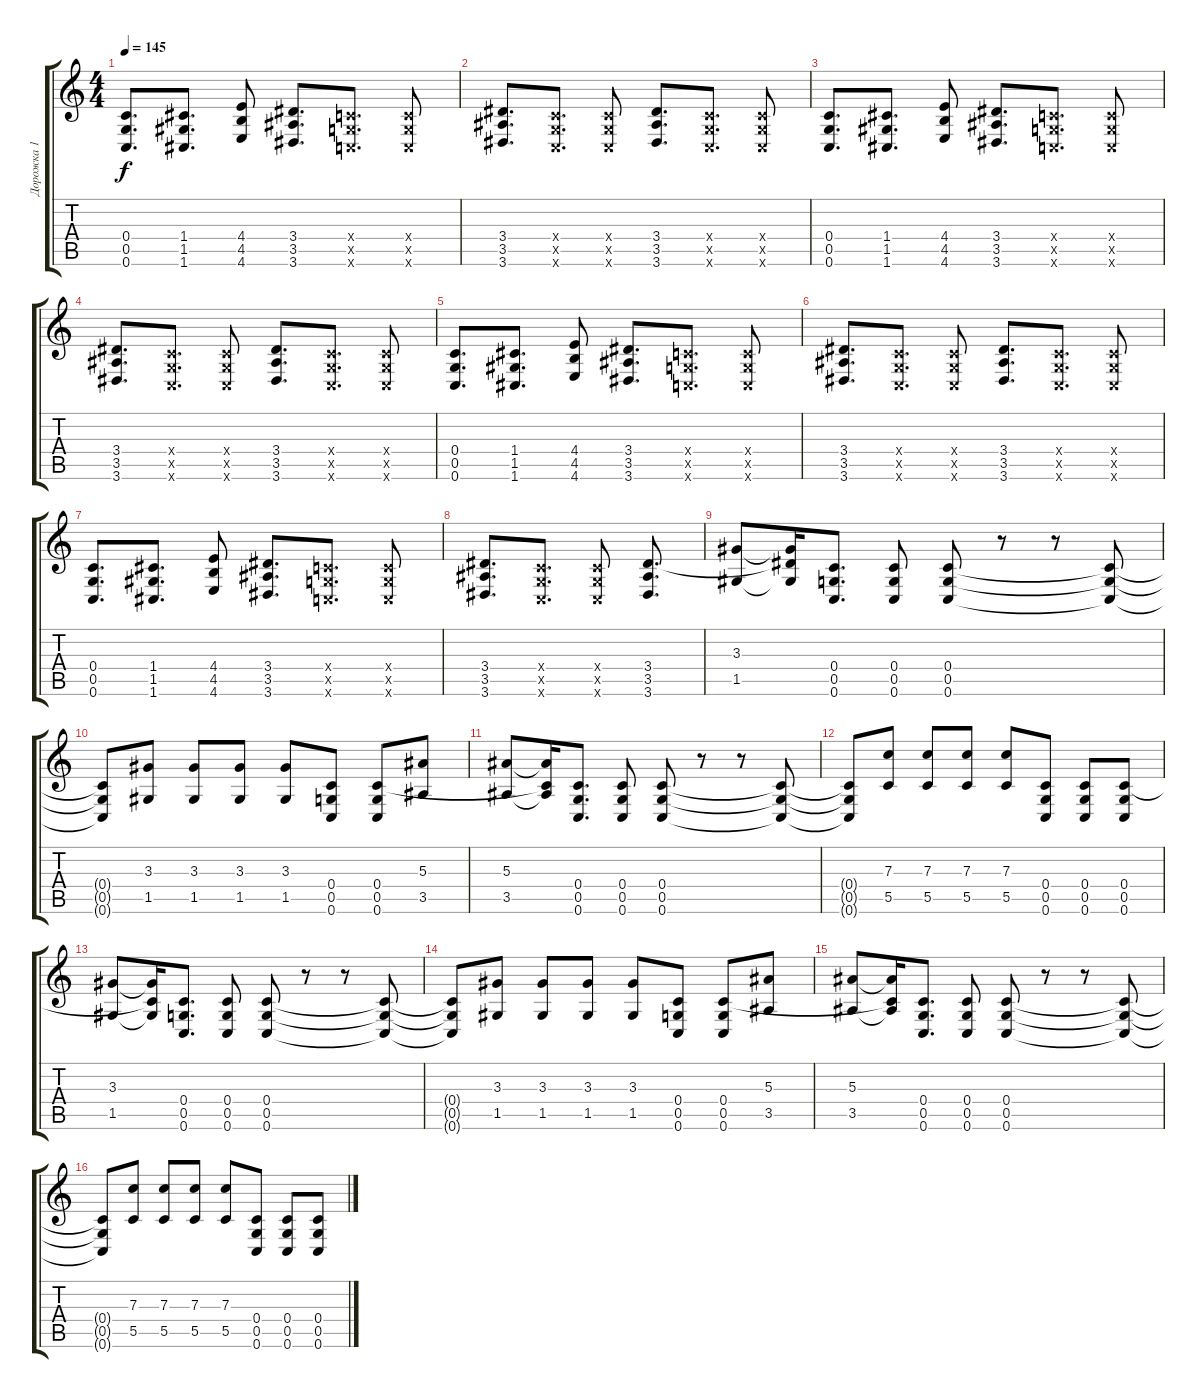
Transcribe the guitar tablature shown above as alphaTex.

\track ("Дорожка 1" "Дорожка 1") {instrument distortionguitar}
\staff {score tabs}
\tuning (D4 A3 F3 C3 G2 C2) {hide}
\ts (4 4)
\tempo 145
\clef g2
\ks c
(0.4 0.5 0.6).8{d dy f} (1.4 1.5 1.6).8{d} (4.4 4.5 4.6).8 (3.4 3.5 3.6).8{d} (0.4{x} 0.5{x} 0.6{x}).8{d} (0.4{x} 0.5{x} 0.6{x}).8 |
(3.4 3.5 3.6).8{d} (0.4{x} 0.5{x} 0.6{x}).8{d} (0.4{x} 0.5{x} 0.6{x}).8 (3.4 3.5 3.6).8{d} (0.4{x} 0.5{x} 0.6{x}).8{d} (0.4{x} 0.5{x} 0.6{x}).8 |
(0.4 0.5 0.6).8{d} (1.4 1.5 1.6).8{d} (4.4 4.5 4.6).8 (3.4 3.5 3.6).8{d} (0.4{x} 0.5{x} 0.6{x}).8{d} (0.4{x} 0.5{x} 0.6{x}).8 |
(3.4 3.5 3.6).8{d} (0.4{x} 0.5{x} 0.6{x}).8{d} (0.4{x} 0.5{x} 0.6{x}).8 (3.4 3.5 3.6).8{d} (0.4{x} 0.5{x} 0.6{x}).8{d} (0.4{x} 0.5{x} 0.6{x}).8 |
(0.4 0.5 0.6).8{d} (1.4 1.5 1.6).8{d} (4.4 4.5 4.6).8 (3.4 3.5 3.6).8{d} (0.4{x} 0.5{x} 0.6{x}).8{d} (0.4{x} 0.5{x} 0.6{x}).8 |
(3.4 3.5 3.6).8{d} (0.4{x} 0.5{x} 0.6{x}).8{d} (0.4{x} 0.5{x} 0.6{x}).8 (3.4 3.5 3.6).8{d} (0.4{x} 0.5{x} 0.6{x}).8{d} (0.4{x} 0.5{x} 0.6{x}).8 |
(0.4 0.5 0.6).8{d} (1.4 1.5 1.6).8{d} (4.4 4.5 4.6).8 (3.4 3.5 3.6).8{d} (0.4{x} 0.5{x} 0.6{x}).8{d} (0.4{x} 0.5{x} 0.6{x}).8 |
(3.4 3.5 3.6).8{d} (0.4{x} 0.5{x} 0.6{x}).8{d} (0.4{x} 0.5{x} 0.6{x}).8 (3.4 3.5 3.6).8{d} |
(3.3 1.5).8 (3.3{t} 3.4{t} 1.5{t}).16 (0.4 0.5 0.6).8{d} (0.4 0.5 0.6).8 (0.4 0.5 0.6).8 r.8 r.8 (0.4{t} 0.5{t} 0.6{t}).8 |
(0.4{t} 0.5{t} 0.6{t}).8 (3.3 1.5).8 (3.3 1.5).8 (3.3 1.5).8 (3.3 1.5).8 (0.4 0.5 0.6).8 (0.4 0.5 0.6).8 (5.3 3.5).8 |
(5.3 3.5).8 (5.3{t} 0.4{t} 3.5{t}).16 (0.4 0.5 0.6).8{d} (0.4 0.5 0.6).8 (0.4 0.5 0.6).8 r.8 r.8 (0.4{t} 0.5{t} 0.6{t}).8 |
(0.4{t} 0.5{t} 0.6{t}).8 (7.3 5.5).8 (7.3 5.5).8 (7.3 5.5).8 (7.3 5.5).8 (0.4 0.5 0.6).8 (0.4 0.5 0.6).8 (0.4 0.5 0.6).8 |
(3.3 1.5).8 (3.3{t} 0.4{t} 1.5{t}).16 (0.4 0.5 0.6).8{d} (0.4 0.5 0.6).8 (0.4 0.5 0.6).8 r.8 r.8 (0.4{t} 0.5{t} 0.6{t}).8 |
(0.4{t} 0.5{t} 0.6{t}).8 (3.3 1.5).8 (3.3 1.5).8 (3.3 1.5).8 (3.3 1.5).8 (0.4 0.5 0.6).8 (0.4 0.5 0.6).8 (5.3 3.5).8 |
(5.3 3.5).8 (5.3{t} 0.4{t} 3.5{t}).16 (0.4 0.5 0.6).8{d} (0.4 0.5 0.6).8 (0.4 0.5 0.6).8 r.8 r.8 (0.4{t} 0.5{t} 0.6{t}).8 |
(0.4{t} 0.5{t} 0.6{t}).8 (7.3 5.5).8 (7.3 5.5).8 (7.3 5.5).8 (7.3 5.5).8 (0.4 0.5 0.6).8 (0.4 0.5 0.6).8 (0.4 0.5 0.6).8
